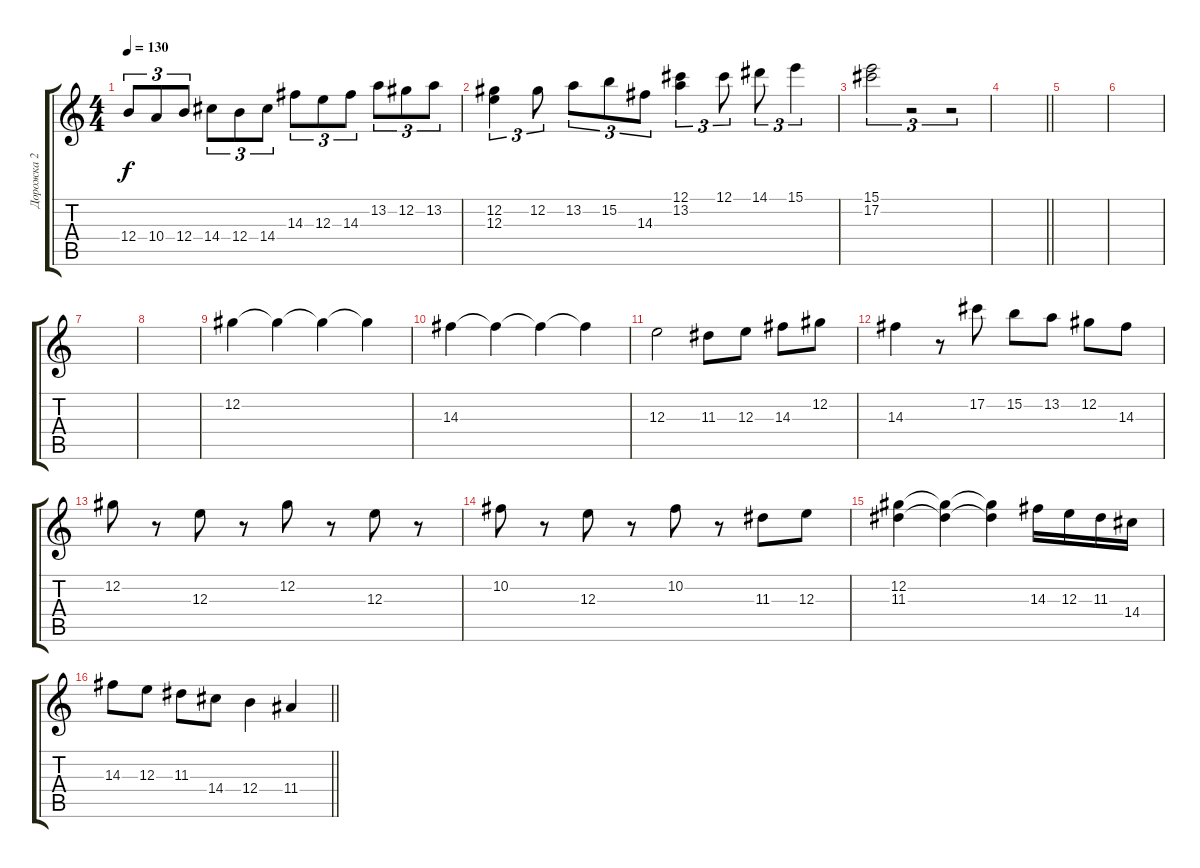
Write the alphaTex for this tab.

\track ("Дорожка 2" "Дорожка 2") {instrument distortionguitar}
\staff {score tabs}
\tuning (Db4 Ab3 E3 B2 Gb2 B1) {hide}
\ts (4 4)
\tempo 130
\clef g2
\ks c
12.4.8{tu (3 2) dy f} 10.4.8{tu (3 2)} 12.4.8{tu (3 2)} 14.4.8{tu (3 2)} 12.4.8{tu (3 2)} 14.4.8{tu (3 2)} 14.3.8{tu (3 2)} 12.3.8{tu (3 2)} 14.3.8{tu (3 2)} 13.2.8{tu (3 2)} 12.2.8{tu (3 2)} 13.2.8{tu (3 2)} |
(12.2 12.3).4{tu (3 2)} 12.2.8{tu (3 2)} 13.2.8{tu (3 2)} 15.2.8{tu (3 2)} 14.3.8{tu (3 2)} (12.1 13.2).4{tu (3 2)} 12.1.8{tu (3 2)} 14.1.8{tu (3 2)} 15.1.4{tu (3 2)} |
(15.1 17.2).2{tu (3 2)} r.2{tu (3 2)} r.2{tu (3 2)} |
\barLineRight lightlight
|
\section ("" " ")
|
|
|
|
12.2.4 12.2{t}.4 12.2{t}.4 12.2{t}.4 |
14.3.4 14.3{t}.4 14.3{t}.4 14.3{t}.4 |
12.3.2 11.3.8 12.3.8 14.3.8 12.2.8 |
14.3.4 r.8 17.2.8 15.2.8 13.2.8 12.2.8 14.3.8 |
12.2.8 r.8 12.3.8 r.8 12.2.8 r.8 12.3.8 r.8 |
10.2.8 r.8 12.3.8 r.8 10.2.8 r.8 11.3.8 12.3.8 |
(12.2 11.3).4 (12.2{t} 11.3{t}).4 (12.2{t} 11.3{t}).4 14.3.16 12.3.16 11.3.16 14.4.16 |
\barLineRight lightlight
14.3.8 12.3.8 11.3.8 14.4.8 12.4.4 11.4.4
